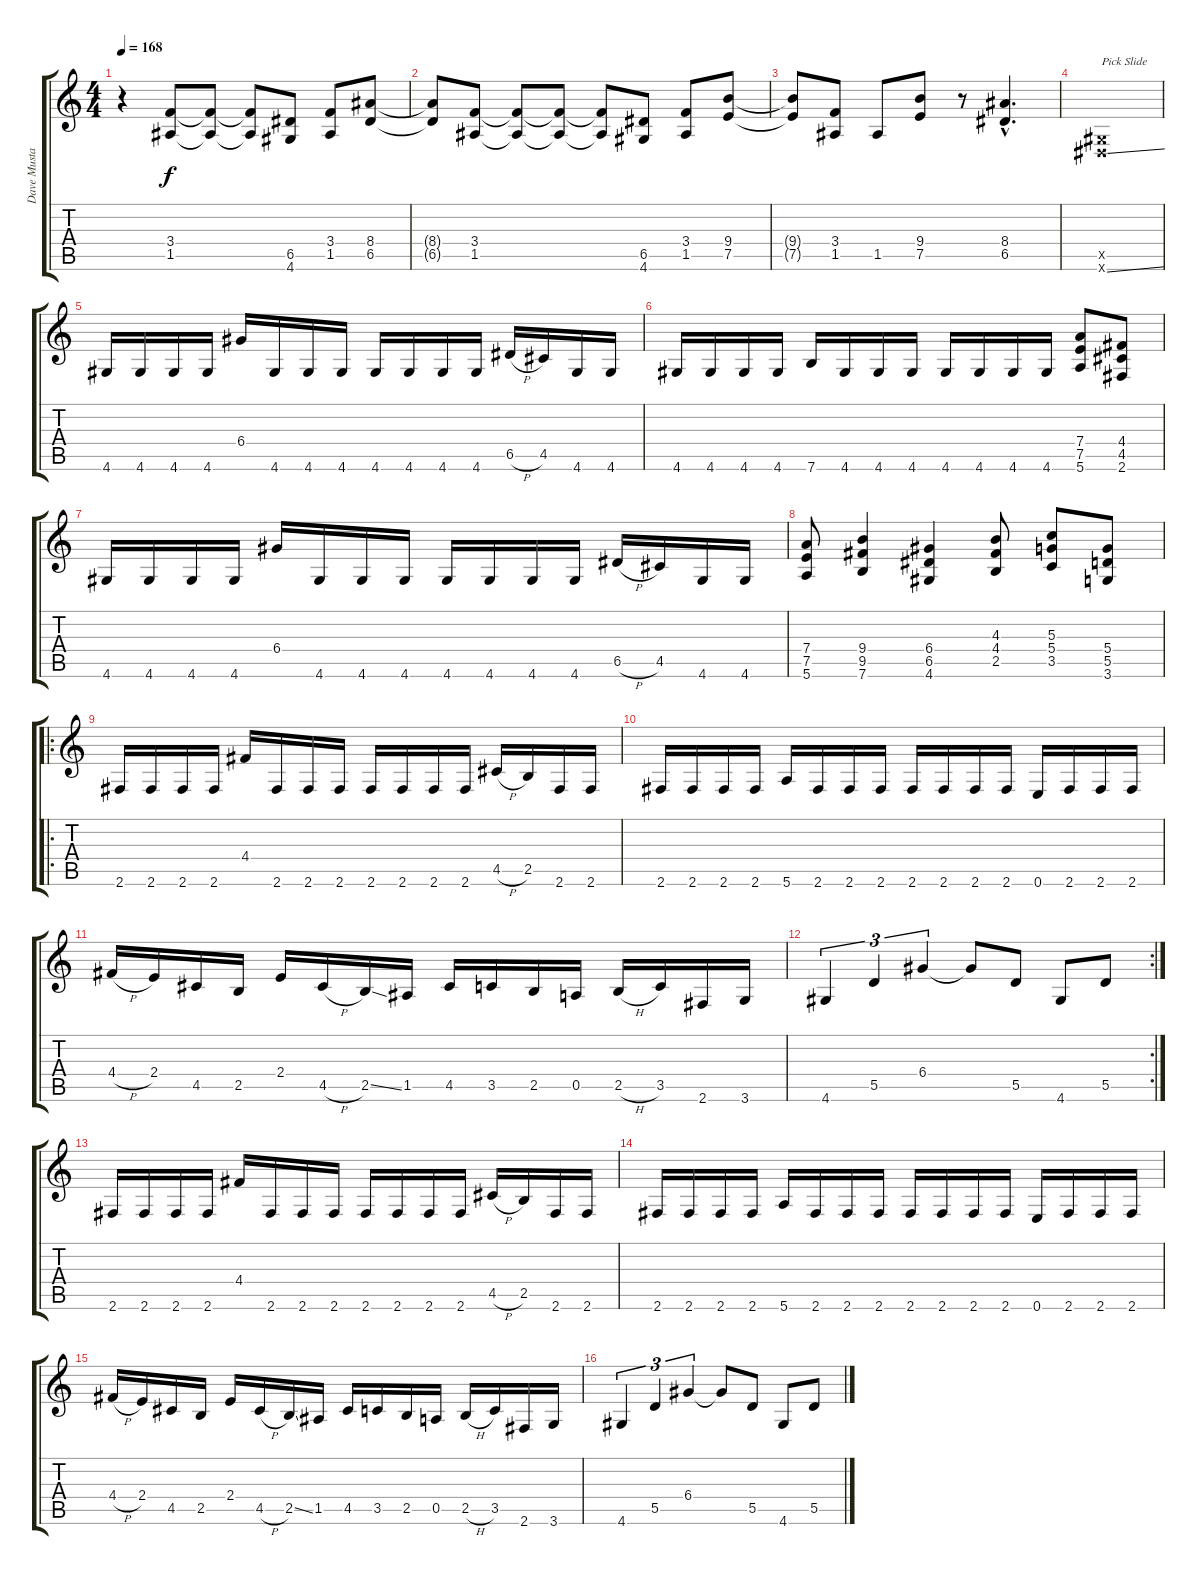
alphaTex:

\track ("Dave Mustaine" "Dave Musta") {instrument distortionguitar}
\staff {score tabs}
\tuning (E4 B3 G3 D3 A2 E2) {hide}
\ts (4 4)
\tempo 168
\clef g2
\ks c
r.4{dy f} (3.4 1.5).8 (3.4{t} 1.5{t}).8 (3.4{t} 1.5{t}).8 (6.5 4.6).8 (3.4 1.5).8 (8.4 6.5).8 |
(8.4{t} 6.5{t}).8 (3.4 1.5).8 (3.4{t} 1.5{t}).8 (3.4{t} 1.5{t}).8 (3.4{t} 1.5{t}).8 (6.5 4.6).8 (3.4 1.5).8 (9.4 7.5).8 |
(9.4{t} 7.5{t}).8 (3.4 1.5).8 1.5.8 (9.4 7.5).8 r.8 (8.4{hac} 6.5{hac}).4{d} |
(-1.5{x} -1.6{ss x}).1{txt "Pick Slide"} |
4.6.16 4.6.16 4.6.16 4.6.16 6.4.16 4.6.16 4.6.16 4.6.16 4.6.16 4.6.16 4.6.16 4.6.16 6.5{h}.16 4.5.16 4.6.16 4.6.16 |
4.6.16 4.6.16 4.6.16 4.6.16 7.6.16 4.6.16 4.6.16 4.6.16 4.6.16 4.6.16 4.6.16 4.6.16 (7.4 7.5 5.6).8 (4.4 4.5 2.6).8 |
4.6.16 4.6.16 4.6.16 4.6.16 6.4.16 4.6.16 4.6.16 4.6.16 4.6.16 4.6.16 4.6.16 4.6.16 6.5{h}.16 4.5.16 4.6.16 4.6.16 |
(7.4 7.5 5.6).8 (9.4 9.5 7.6).4 (6.4 6.5 4.6).4 (4.3 4.4 2.5).8 (5.3 5.4 3.5).8 (5.4 5.5 3.6).8 |
\ro
2.6.16 2.6.16 2.6.16 2.6.16 4.4.16 2.6.16 2.6.16 2.6.16 2.6.16 2.6.16 2.6.16 2.6.16 4.5{h}.16 2.5.16 2.6.16 2.6.16 |
2.6.16 2.6.16 2.6.16 2.6.16 5.6.16 2.6.16 2.6.16 2.6.16 2.6.16 2.6.16 2.6.16 2.6.16 0.6.16 2.6.16 2.6.16 2.6.16 |
4.4{h}.16 2.4.16 4.5.16 2.5.16 2.4.16 4.5{h}.16 2.5{ss}.16 1.5.16 4.5.16 3.5.16 2.5.16 0.5.16 2.5{h}.16 3.5.16 2.6.16 3.6.16 |
\rc 2
4.6.4{tu (3 2)} 5.5.4{tu (3 2)} 6.4.4{tu (3 2)} 6.4{t}.8 5.5.8 4.6.8 5.5.8 |
2.6.16 2.6.16 2.6.16 2.6.16 4.4.16 2.6.16 2.6.16 2.6.16 2.6.16 2.6.16 2.6.16 2.6.16 4.5{h}.16 2.5.16 2.6.16 2.6.16 |
2.6.16 2.6.16 2.6.16 2.6.16 5.6.16 2.6.16 2.6.16 2.6.16 2.6.16 2.6.16 2.6.16 2.6.16 0.6.16 2.6.16 2.6.16 2.6.16 |
4.4{h}.16 2.4.16 4.5.16 2.5.16 2.4.16 4.5{h}.16 2.5{ss}.16 1.5.16 4.5.16 3.5.16 2.5.16 0.5.16 2.5{h}.16 3.5.16 2.6.16 3.6.16 |
4.6.4{tu (3 2)} 5.5.4{tu (3 2)} 6.4.4{tu (3 2)} 6.4{t}.8 5.5.8 4.6.8 5.5.8
